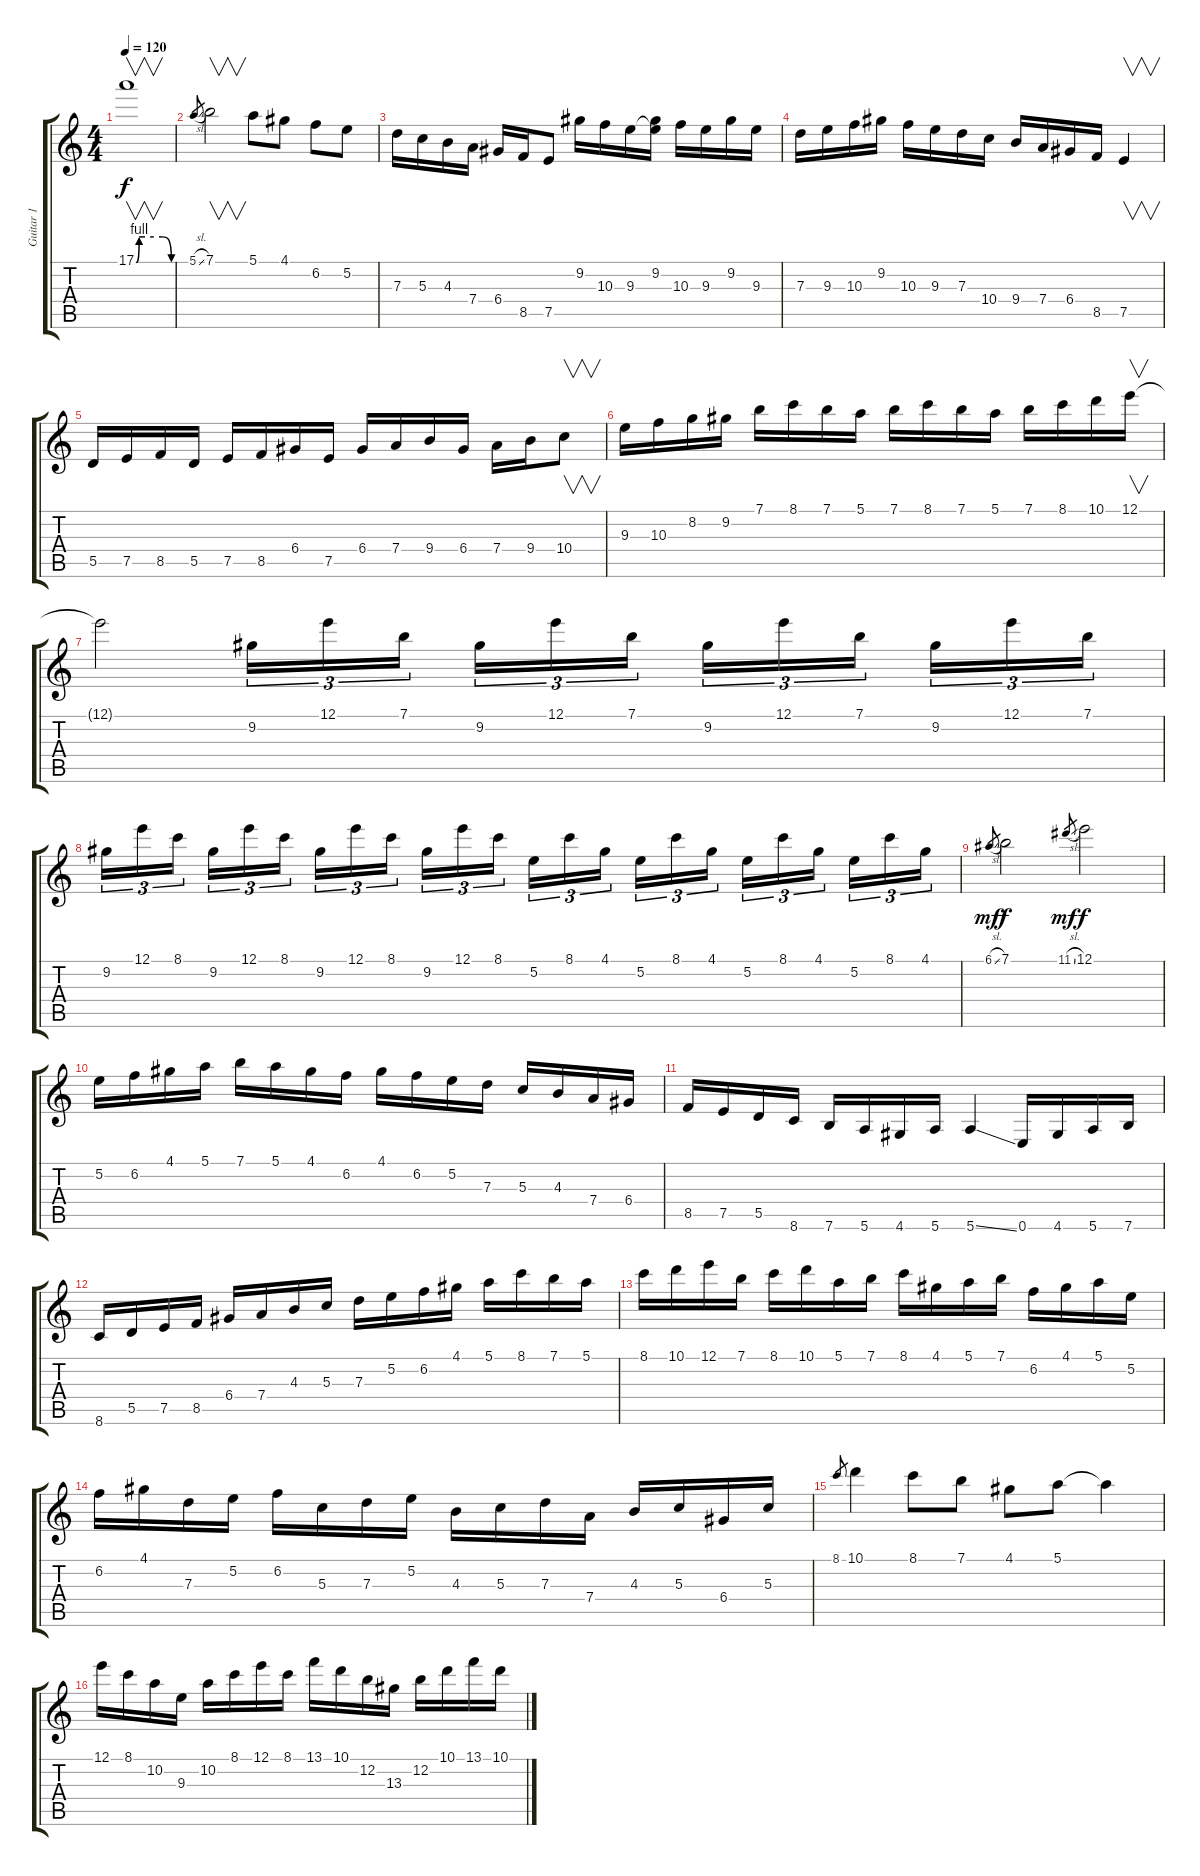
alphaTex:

\track ("Guitar 1" "Guitar 1") {instrument distortionguitar}
\staff {score tabs}
\tuning (E4 B3 G3 D3 A2 E2) {hide}
\ts (4 4)
\tempo 120
\clef g2
\ks c
17.1{be (custom 0 0 5 4 10 4 15 4 30 4 45 4 60 0)}.1{v dy f} |
5.1{sl}.8{gr} 7.1.2{v} 5.1.8 4.1.8 6.2.8 5.2.8 |
7.3.16 5.3.16 4.3.16 7.4.16 6.4.16 8.5.16 7.5.8 9.2.16 10.3.16 9.3.16 (9.2 9.3{t}).16 10.3.16 9.3.16 9.2.16 9.3.16 |
7.3.16 9.3.16 10.3.16 9.2.16 10.3.16 9.3.16 7.3.16 10.4.16 9.4.16 7.4.16 6.4.16 8.5.16 7.5.4{v} |
5.5.16 7.5.16 8.5.16 5.5.16 7.5.16 8.5.16 6.4.16 7.5.16 6.4.16 7.4.16 9.4.16 6.4.16 7.4.16 9.4.16 10.4.8{v} |
9.3.16 10.3.16 8.2.16 9.2.16 7.1.16 8.1.16 7.1.16 5.1.16 7.1.16 8.1.16 7.1.16 5.1.16 7.1.16 8.1.16 10.1.16 12.1.16{v} |
12.1{t}.2 9.2.16{tu (3 2)} 12.1.16{tu (3 2)} 7.1.16{tu (3 2)} 9.2.16{tu (3 2)} 12.1.16{tu (3 2)} 7.1.16{tu (3 2)} 9.2.16{tu (3 2)} 12.1.16{tu (3 2)} 7.1.16{tu (3 2)} 9.2.16{tu (3 2)} 12.1.16{tu (3 2)} 7.1.16{tu (3 2)} |
9.2.16{tu (3 2)} 12.1.16{tu (3 2)} 8.1.16{tu (3 2)} 9.2.16{tu (3 2)} 12.1.16{tu (3 2)} 8.1.16{tu (3 2)} 9.2.16{tu (3 2)} 12.1.16{tu (3 2)} 8.1.16{tu (3 2)} 9.2.16{tu (3 2)} 12.1.16{tu (3 2)} 8.1.16{tu (3 2)} 5.2.16{tu (3 2)} 8.1.16{tu (3 2)} 4.1.16{tu (3 2)} 5.2.16{tu (3 2)} 8.1.16{tu (3 2)} 4.1.16{tu (3 2)} 5.2.16{tu (3 2)} 8.1.16{tu (3 2)} 4.1.16{tu (3 2)} 5.2.16{tu (3 2)} 8.1.16{tu (3 2)} 4.1.16{tu (3 2)} |
6.1{sl}.8{gr dy mf} 7.1.2{dy f} 11.1{sl}.8{gr dy mf} 12.1.2{dy f} |
5.2.16 6.2.16 4.1.16 5.1.16 7.1.16 5.1.16 4.1.16 6.2.16 4.1.16 6.2.16 5.2.16 7.3.16 5.3.16 4.3.16 7.4.16 6.4.16 |
8.5.16 7.5.16 5.5.16 8.6.16 7.6.16 5.6.16 4.6.16 5.6.16 5.6{ss}.4 0.6.16 4.6.16 5.6.16 7.6.16 |
8.6.16 5.5.16 7.5.16 8.5.16 6.4.16 7.4.16 4.3.16 5.3.16 7.3.16 5.2.16 6.2.16 4.1.16 5.1.16 8.1.16 7.1.16 5.1.16 |
8.1.16 10.1.16 12.1.16 7.1.16 8.1.16 10.1.16 5.1.16 7.1.16 8.1.16 4.1.16 5.1.16 7.1.16 6.2.16 4.1.16 5.1.16 5.2.16 |
6.2.16 4.1.16 7.3.16 5.2.16 6.2.16 5.3.16 7.3.16 5.2.16 4.3.16 5.3.16 7.3.16 7.4.16 4.3.16 5.3.16 6.4.16 5.3.16 |
8.1.8{gr} 10.1.4 8.1.8 7.1.8 4.1.8 5.1.8 5.1{t}.4 |
12.1.16 8.1.16 10.2.16 9.3.16 10.2.16 8.1.16 12.1.16 8.1.16 13.1.16 10.1.16 12.2.16 13.3.16 12.2.16 10.1.16 13.1.16 10.1.16
